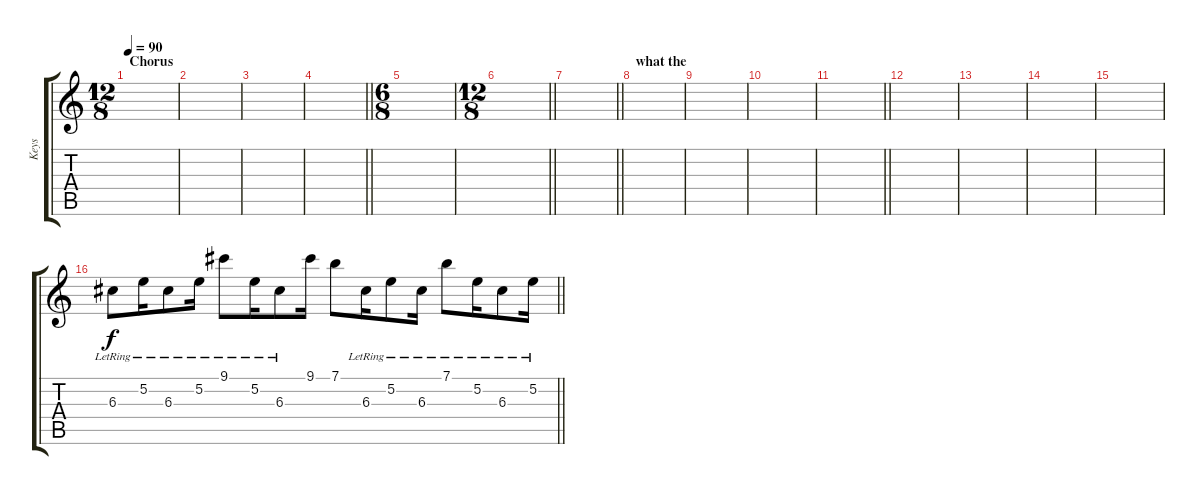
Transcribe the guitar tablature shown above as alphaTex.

\track ("Keys" "Keys") {instrument electricguitarclean}
\staff {score tabs}
\tuning (E4 B3 G3 D3 A2 E2) {hide}
\ts (12 8)
\section ("" "Chorus")
\tempo 90
\clef g2
\ks c
|
|
|
\barLineRight lightlight
|
\ts (6 8)
\section ("" "")
|
\ts (12 8)
\barLineRight lightlight
|
\barLineRight lightlight
|
\section ("" "what the")
|
|
|
\barLineRight lightlight
|
\section ("" "")
|
|
|
|
\barLineRight lightlight
6.3{lr}.8 5.2{lr}.16 6.3{lr}.8 5.2{lr}.16 9.1{lr}.8 5.2{lr}.16 6.3{lr}.8 9.1.16 7.1.8 6.3{lr}.16 5.2{lr}.8 6.3{lr}.16 7.1{lr}.8 5.2{lr}.16 6.3{lr}.8 5.2{lr}.16
